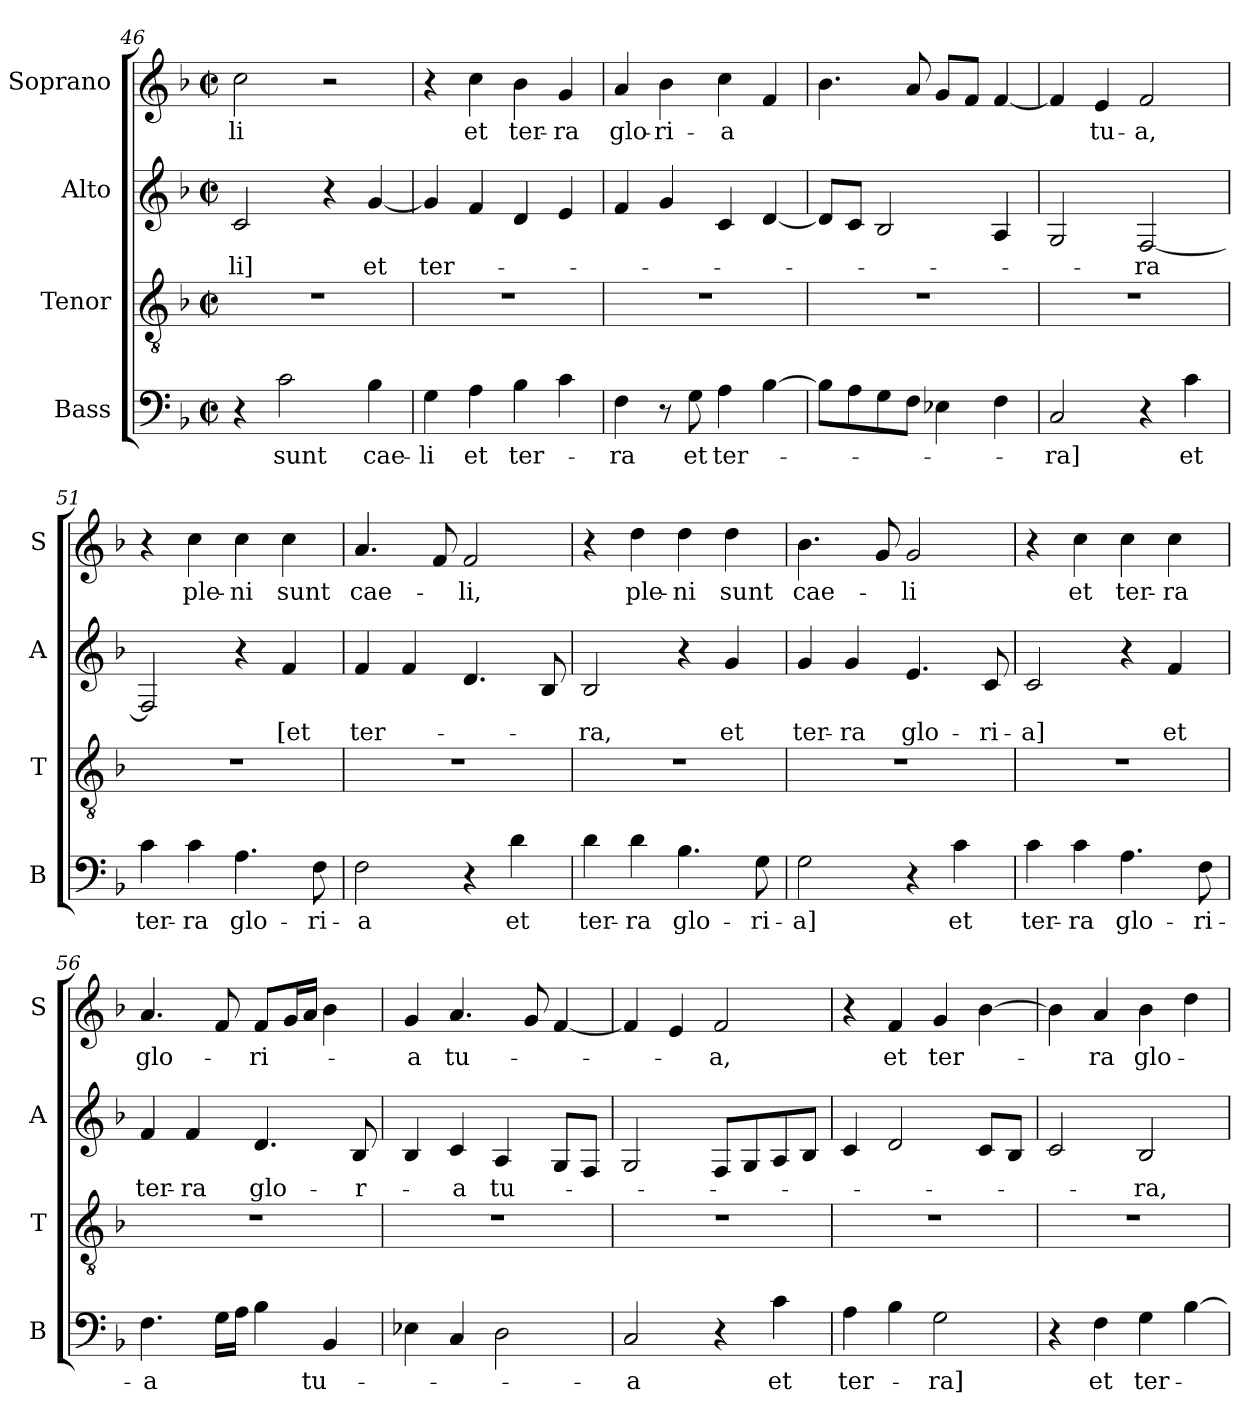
**kern	**text	**kern	**kern	**text	**kern	**text
*part4	*part4	*part3	*part2	*part2	*part1	*part1
*staff4	*staff4	*staff3	*staff2	*staff2	*staff1	*staff1
*I"Bass	*	*I"Tenor	*I"Alto	*	*I"Soprano	*
*I'B	*	*I'T	*I'A	*	*I'S	*
*clefF4	*	*clefGv2	*clefG2	*	*clefG2	*
*k[b-]	*	*k[b-]	*k[b-]	*	*k[b-]	*
*F:	*	*F:	*F:	*	*F:	*
*M2/2	*	*M2/2	*M2/2	*	*M2/2	*
*met(c|)	*	*met(c|)	*met(c|)	*	*met(c|)	*
=46	=46	=46	=46	=46	=46	=46
4r	.	1r	2c/	-li]	2cc\	-li
2c\	sunt	.	.	.	.	.
.	.	.	4r	.	2r	.
4B-\	cae-	.	[4g/	et	.	.
=47	=47	=47	=47	=47	=47	=47
4G\	-li	1r	4g/]	ter-	4r	.
4A\	et	.	4f/	.	4cc\	et
4B-\	ter-	.	4d/	.	4b-\	ter-
4c\	.	.	4e/	.	4g/	-ra
=48	=48	=48	=48	=48	=48	=48
4F\	-ra	1r	4f/	.	4a/	glo-
8r	[	.	4g/	.	4b-\	-ri-
8G\	et	.	.	.	.	.
4A\	ter-	.	4c/	.	4cc\	-a
[4B-\	.	.	[4d/	.	4f/	.
=49	=49	=49	=49	=49	=49	=49
8B-\L]	.	1r	8d/L]	.	4.b-\	.
8A\	.	.	8c/J	.	.	.
8G\	.	.	2B-/	.	.	.
8F\J	.	.	.	.	8a/	.
4E-X\	.	.	.	.	8g/L	.
.	.	.	.	.	8f/J	.
4F\	.	.	4A/	.	[4f/	.
=50	=50	=50	=50	=50	=50	=50
2C/	-ra]	1r	2G/	.	4f/]	.
.	.	.	.	.	4e/	tu-
4r	.	.	[2F/	-ra	2f/	-a,
4c\	et	.	.	.	.	.
=51	=51	=51	=51	=51	=51	=51
4c\	ter-	1r	2F/]	.	4r	.
4c\	-ra	.	.	.	4cc\	ple-
4.A\	glo-	.	4r	.	4cc\	-ni
.	.	.	4f/	[et	4cc\	sunt
8F\	-ri-	.	.	.	.	.
!!LO:LB:g=z
=52	=52	=52	=52	=52	=52	=52
2F\	-a	1r	4f/	ter-	4.a/	cae-
.	.	.	4f/	.	.	.
.	.	.	.	.	8f/	.
4r	[	.	4.d/	.	2f/	-li,
4d\	et	.	.	.	.	.
.	.	.	8B-/	.	.	.
=53	=53	=53	=53	=53	=53	=53
4d\	ter-	1r	2B-/	-ra,	4r	.
4d\	-ra	.	.	.	4dd\	ple-
4.B-\	glo-	.	4r	.	4dd\	-ni
.	.	.	4g/	et	4dd\	sunt
8G\	-ri-	.	.	.	.	.
=54	=54	=54	=54	=54	=54	=54
2G\	-a]	1r	4g/	ter-	4.b-\	cae-
.	.	.	4g/	-ra	.	.
.	.	.	.	.	8g/	.
4r	.	.	4.e/	glo-	2g/	-li
4c\	et	.	.	.	.	.
.	.	.	8c/	-ri-	.	.
=55	=55	=55	=55	=55	=55	=55
4c\	ter-	1r	2c/	-a]	4r	.
4c\	-ra	.	.	.	4cc\	et
4.A\	glo-	.	4r	.	4cc\	ter-
.	.	.	4f/	et	4cc\	-ra
8F\	-ri-	.	.	.	.	.
=56	=56	=56	=56	=56	=56	=56
4.F\	-a	1r	4f/	ter-	4.a/	glo-
.	.	.	4f/	-ra	.	.
16G\LL	.	.	.	.	8f/	.
16A\JJ	.	.	.	.	.	.
4B-\	.	.	4.d/	glo-	8f/L	-ri-
.	.	.	.	.	16g/L	.
.	.	.	.	.	16a/JJ	.
4BB-/	tu-	.	.	.	4b-\	.
.	.	.	8B-/	-r-	.	.
=57	=57	=57	=57	=57	=57	=57
4E-X\	.	1r	4B-/	.	4g/	-a
4C/	.	.	4c/	-a	4.a/	tu-
2D\	.	.	4A/	tu-	.	.
.	.	.	.	.	8g/	.
.	.	.	8G/L	.	[4f/	.
.	.	.	8F/J	.	.	.
!!LO:LB:g=z
=58	=58	=58	=58	=58	=58	=58
2C/	-a	1r	2G/	.	4f/]	.
.	.	.	.	.	4e/	.
4r	[	.	8F/L	.	2f/	-a,
.	.	.	8G/	.	.	.
4c\	et	.	8A/	.	.	.
.	.	.	8B-/J	.	.	.
=59	=59	=59	=59	=59	=59	=59
4A\	ter-	1r	4c/	.	4r	.
4B-\	.	.	2d/	.	4f/	et
2G\	-ra]	.	.	.	4g/	ter-
.	.	.	8c/L	.	[4b-\	.
.	.	.	8B-/J	.	.	.
=60	=60	=60	=60	=60	=60	=60
4r	.	1r	2c/	.	4b-\]	.
4F\	et	.	.	.	4a/	-ra
4G\	ter-	.	2B-/	-ra,	4b-\	glo-
[4B-\	.	.	.	.	4dd\	.
=	=	=	=	=	=	=
*-	*-	*-	*-	*-	*-	*-
